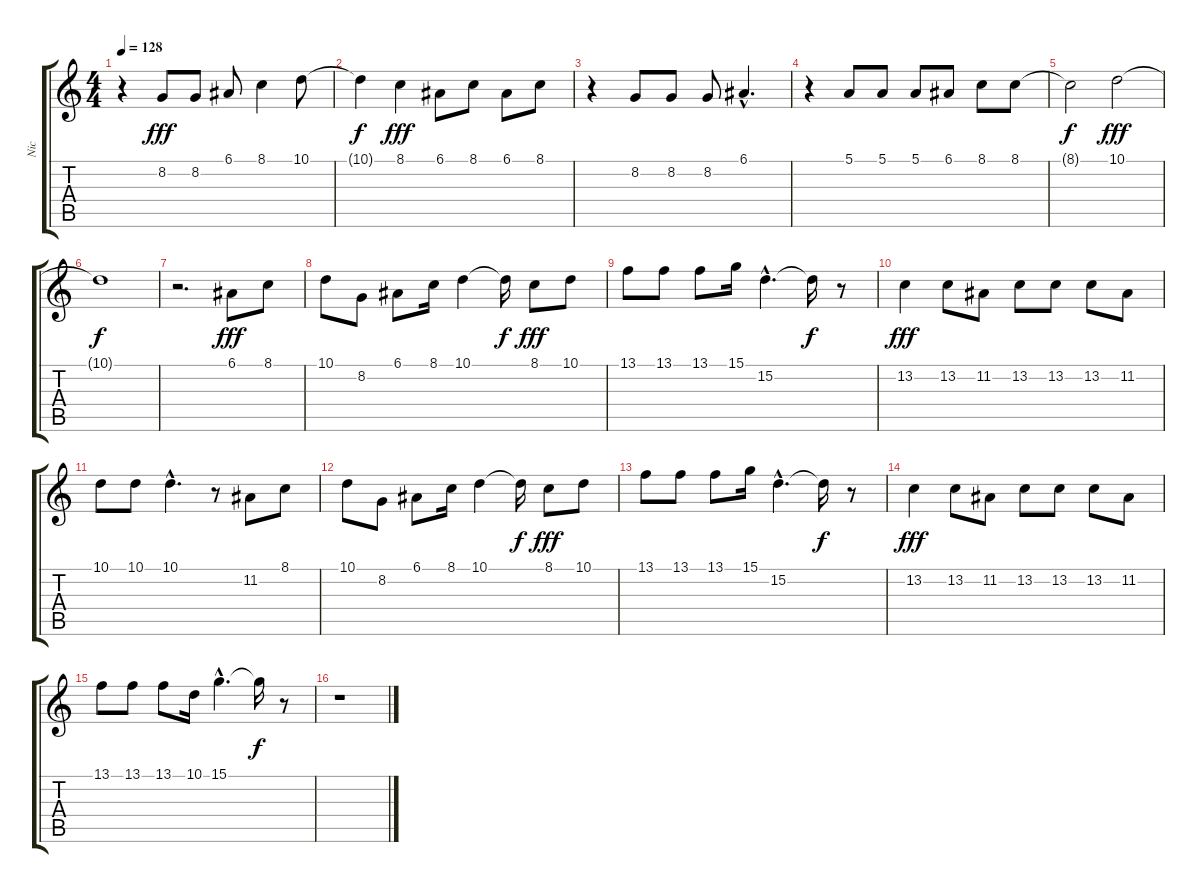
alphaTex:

\track ("Nic" "Nic") {instrument altosax}
\staff {score tabs}
\tuning (E4 B3 G3 D3 A2 E2) {hide}
\ts (4 4)
\tempo 128
\clef g2
\ks c
r.4{dy fff} 8.2.8 8.2.8 6.1.8 8.1.4 10.1.8 |
10.1{t}.4{dy f} 8.1.4{dy fff} 6.1.8 8.1.8 6.1.8 8.1.8 |
r.4 8.2.8 8.2.8 8.2.8 6.1{hac}.4{d} |
r.4 5.1.8 5.1.8 5.1.8 6.1.8 8.1.8 8.1.8 |
8.1{t}.2{dy f} 10.1.2{dy fff} |
10.1{t}.1{dy f} |
r.2{d} 6.1.8{dy fff volume 16} 8.1.8 |
10.1.8 8.2.8 6.1.8 8.1.16 10.1.4 10.1{t}.16{dy f} 8.1.8{dy fff} 10.1.8 |
13.1.8 13.1.8 13.1.8 15.1.16 15.2{hac}.4{d} 15.2{t}.16{dy f} r.8 |
13.2.4{dy fff} 13.2.8 11.2.8 13.2.8 13.2.8 13.2.8 11.2.8 |
10.1.8 10.1.8 10.1{hac}.4{d} r.8 11.2.8 8.1.8 |
10.1.8 8.2.8 6.1.8 8.1.16 10.1.4 10.1{t}.16{dy f} 8.1.8{dy fff} 10.1.8 |
13.1.8 13.1.8 13.1.8 15.1.16 15.2{hac}.4{d} 15.2{t}.16{dy f} r.8 |
13.2.4{dy fff} 13.2.8 11.2.8 13.2.8 13.2.8 13.2.8 11.2.8 |
13.1.8 13.1.8 13.1.8 10.1.16 15.1{hac}.4{d} 15.1{t}.16{dy f} r.8 |
r.1
